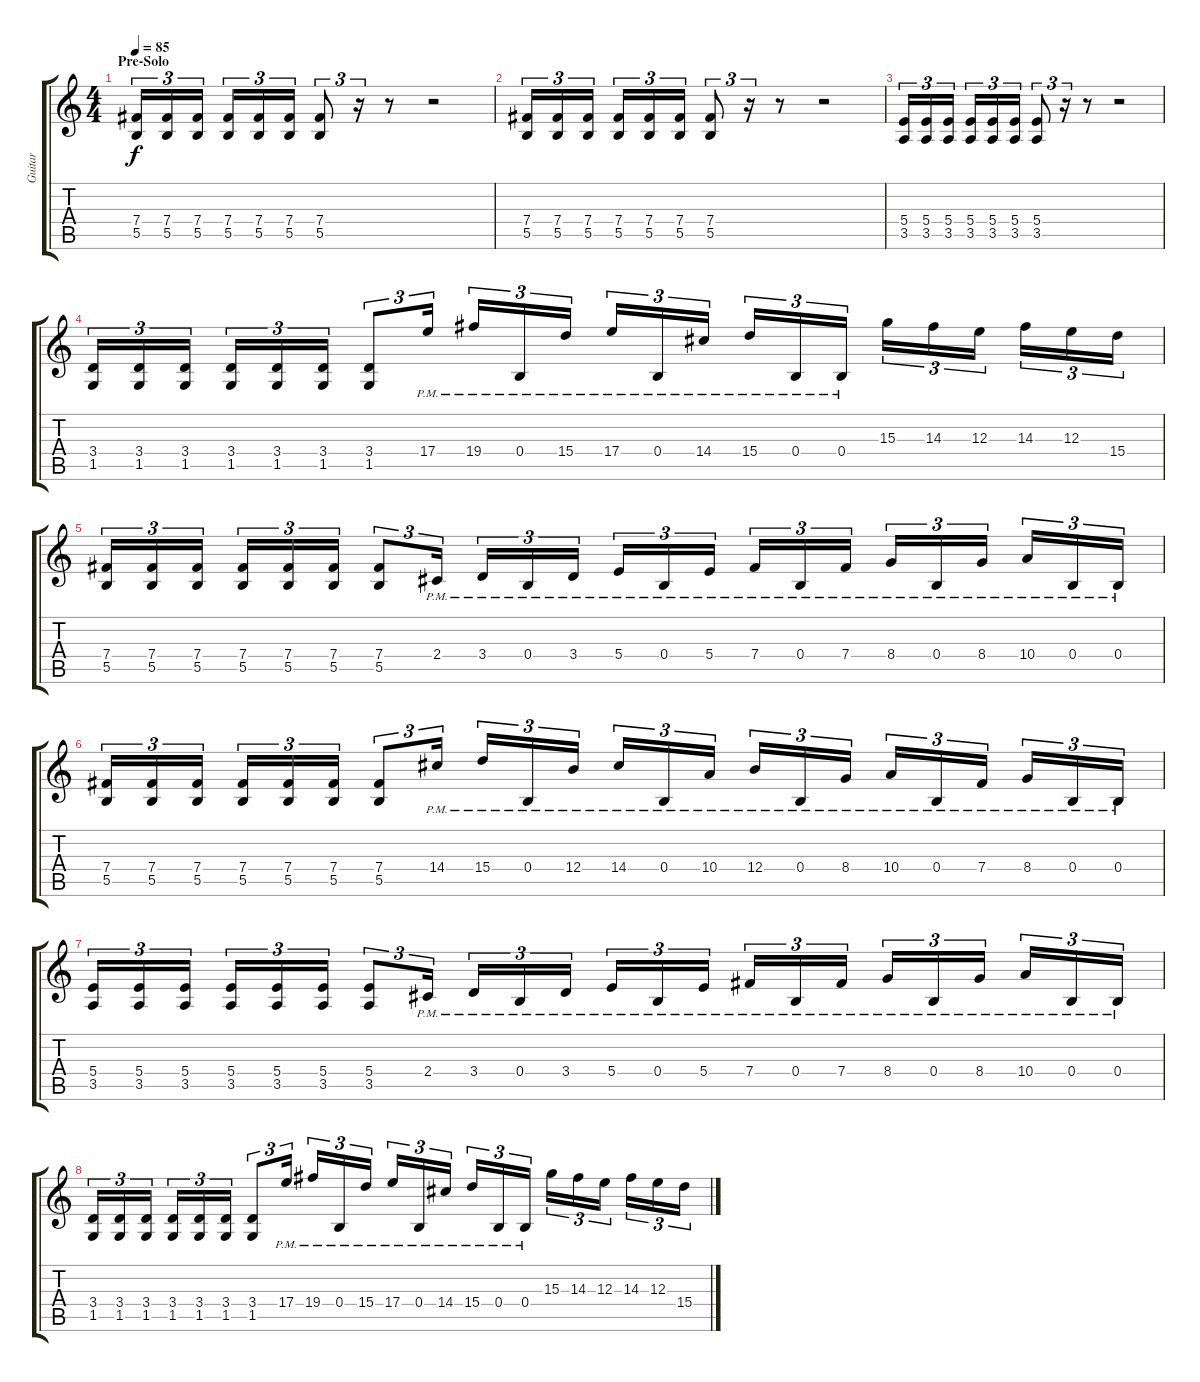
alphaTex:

\track ("Guitar" "Guitar") {instrument distortionguitar}
\staff {score tabs}
\tuning (Db4 Ab3 E3 B2 Gb2 Db2) {hide}
\ts (4 4)
\section ("" "Pre-Solo")
\tempo 85
\clef g2
\ks c
(7.4 5.5).16{tu (3 2) dy f} (7.4 5.5).16{tu (3 2)} (7.4 5.5).16{tu (3 2) beam splitsecondary} (7.4 5.5).16{tu (3 2)} (7.4 5.5).16{tu (3 2)} (7.4 5.5).16{tu (3 2)} (7.4 5.5).8{tu (3 2)} r.16{tu (3 2)} r.8 r.2 |
(7.4 5.5).16{tu (3 2)} (7.4 5.5).16{tu (3 2)} (7.4 5.5).16{tu (3 2) beam splitsecondary} (7.4 5.5).16{tu (3 2)} (7.4 5.5).16{tu (3 2)} (7.4 5.5).16{tu (3 2)} (7.4 5.5).8{tu (3 2)} r.16{tu (3 2)} r.8 r.2 |
(5.4 3.5).16{tu (3 2)} (5.4 3.5).16{tu (3 2)} (5.4 3.5).16{tu (3 2) beam splitsecondary} (5.4 3.5).16{tu (3 2)} (5.4 3.5).16{tu (3 2)} (5.4 3.5).16{tu (3 2)} (5.4 3.5).8{tu (3 2)} r.16{tu (3 2)} r.8 r.2 |
(3.4 1.5).16{tu (3 2)} (3.4 1.5).16{tu (3 2)} (3.4 1.5).16{tu (3 2) beam splitsecondary} (3.4 1.5).16{tu (3 2)} (3.4 1.5).16{tu (3 2)} (3.4 1.5).16{tu (3 2)} (3.4 1.5).8{tu (3 2)} 17.4{pm}.16{tu (3 2) beam splitsecondary} 19.4{pm}.16{tu (3 2)} 0.4{pm}.16{tu (3 2)} 15.4{pm}.16{tu (3 2)} 17.4{pm}.16{tu (3 2)} 0.4{pm}.16{tu (3 2)} 14.4{pm}.16{tu (3 2) beam splitsecondary} 15.4{pm}.16{tu (3 2)} 0.4{pm}.16{tu (3 2)} 0.4{pm}.16{tu (3 2)} 15.3.16{tu (3 2)} 14.3.16{tu (3 2)} 12.3.16{tu (3 2) beam splitsecondary} 14.3.16{tu (3 2)} 12.3.16{tu (3 2)} 15.4.16{tu (3 2)} |
(7.4 5.5).16{tu (3 2)} (7.4 5.5).16{tu (3 2)} (7.4 5.5).16{tu (3 2) beam splitsecondary} (7.4 5.5).16{tu (3 2)} (7.4 5.5).16{tu (3 2)} (7.4 5.5).16{tu (3 2)} (7.4 5.5).8{tu (3 2)} 2.4{pm}.16{tu (3 2) beam splitsecondary} 3.4{pm}.16{tu (3 2)} 0.4{pm}.16{tu (3 2)} 3.4{pm}.16{tu (3 2)} 5.4{pm}.16{tu (3 2)} 0.4{pm}.16{tu (3 2)} 5.4{pm}.16{tu (3 2) beam splitsecondary} 7.4{pm}.16{tu (3 2)} 0.4{pm}.16{tu (3 2)} 7.4{pm}.16{tu (3 2)} 8.4{pm}.16{tu (3 2)} 0.4{pm}.16{tu (3 2)} 8.4{pm}.16{tu (3 2) beam splitsecondary} 10.4{pm}.16{tu (3 2)} 0.4{pm}.16{tu (3 2)} 0.4{pm}.16{tu (3 2)} |
(7.4 5.5).16{tu (3 2)} (7.4 5.5).16{tu (3 2)} (7.4 5.5).16{tu (3 2) beam splitsecondary} (7.4 5.5).16{tu (3 2)} (7.4 5.5).16{tu (3 2)} (7.4 5.5).16{tu (3 2)} (7.4 5.5).8{tu (3 2)} 14.4{pm}.16{tu (3 2) beam splitsecondary} 15.4{pm}.16{tu (3 2)} 0.4{pm}.16{tu (3 2)} 12.4{pm}.16{tu (3 2)} 14.4{pm}.16{tu (3 2)} 0.4{pm}.16{tu (3 2)} 10.4{pm}.16{tu (3 2) beam splitsecondary} 12.4{pm}.16{tu (3 2)} 0.4{pm}.16{tu (3 2)} 8.4{pm}.16{tu (3 2)} 10.4{pm}.16{tu (3 2)} 0.4{pm}.16{tu (3 2)} 7.4{pm}.16{tu (3 2) beam splitsecondary} 8.4{pm}.16{tu (3 2)} 0.4{pm}.16{tu (3 2)} 0.4{pm}.16{tu (3 2)} |
(5.4 3.5).16{tu (3 2)} (5.4 3.5).16{tu (3 2)} (5.4 3.5).16{tu (3 2) beam splitsecondary} (5.4 3.5).16{tu (3 2)} (5.4 3.5).16{tu (3 2)} (5.4 3.5).16{tu (3 2)} (5.4 3.5).8{tu (3 2)} 2.4{pm}.16{tu (3 2) beam splitsecondary} 3.4{pm}.16{tu (3 2)} 0.4{pm}.16{tu (3 2)} 3.4{pm}.16{tu (3 2)} 5.4{pm}.16{tu (3 2)} 0.4{pm}.16{tu (3 2)} 5.4{pm}.16{tu (3 2) beam splitsecondary} 7.4{pm}.16{tu (3 2)} 0.4{pm}.16{tu (3 2)} 7.4{pm}.16{tu (3 2)} 8.4{pm}.16{tu (3 2)} 0.4{pm}.16{tu (3 2)} 8.4{pm}.16{tu (3 2) beam splitsecondary} 10.4{pm}.16{tu (3 2)} 0.4{pm}.16{tu (3 2)} 0.4{pm}.16{tu (3 2)} |
(3.4 1.5).16{tu (3 2)} (3.4 1.5).16{tu (3 2)} (3.4 1.5).16{tu (3 2) beam splitsecondary} (3.4 1.5).16{tu (3 2)} (3.4 1.5).16{tu (3 2)} (3.4 1.5).16{tu (3 2)} (3.4 1.5).8{tu (3 2)} 17.4{pm}.16{tu (3 2) beam splitsecondary} 19.4{pm}.16{tu (3 2)} 0.4{pm}.16{tu (3 2)} 15.4{pm}.16{tu (3 2)} 17.4{pm}.16{tu (3 2)} 0.4{pm}.16{tu (3 2)} 14.4{pm}.16{tu (3 2) beam splitsecondary} 15.4{pm}.16{tu (3 2)} 0.4{pm}.16{tu (3 2)} 0.4{pm}.16{tu (3 2)} 15.3.16{tu (3 2)} 14.3.16{tu (3 2)} 12.3.16{tu (3 2) beam splitsecondary} 14.3.16{tu (3 2)} 12.3.16{tu (3 2)} 15.4.16{tu (3 2)}
